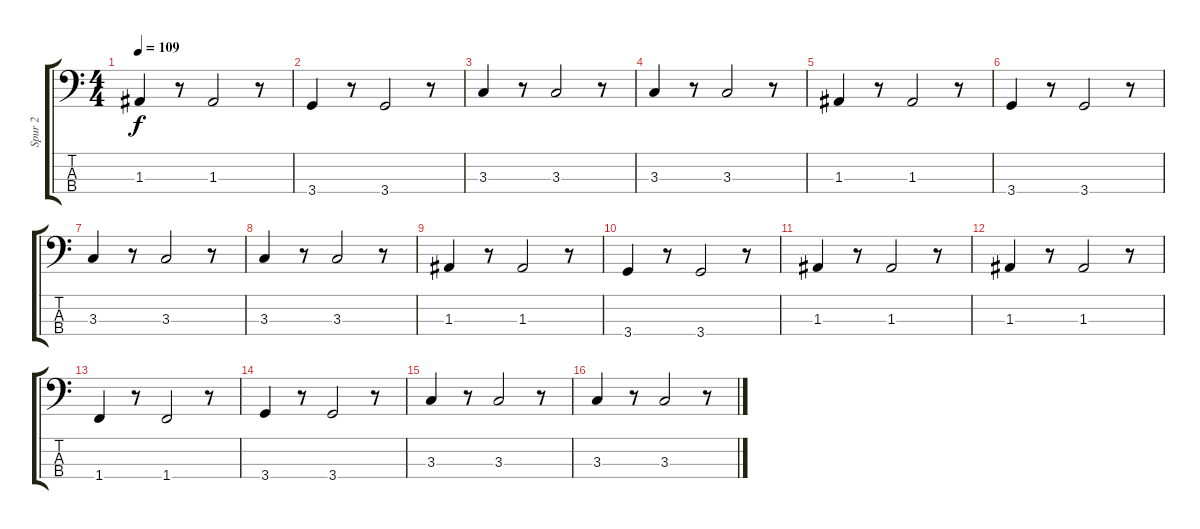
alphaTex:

\track ("Spur 2" "Spur 2") {instrument synthbass1}
\staff {score tabs}
\tuning (G2 D2 A1 E1) {hide}
\ts (4 4)
\tempo 109
\clef f4
\ks c
1.3.4{dy f} r.8 1.3.2 r.8 |
3.4.4 r.8 3.4.2 r.8 |
3.3.4 r.8 3.3.2 r.8 |
3.3.4 r.8 3.3.2 r.8 |
1.3.4 r.8 1.3.2 r.8 |
3.4.4 r.8 3.4.2 r.8 |
3.3.4 r.8 3.3.2 r.8 |
3.3.4 r.8 3.3.2 r.8 |
1.3.4 r.8 1.3.2 r.8 |
3.4.4 r.8 3.4.2 r.8 |
1.3.4 r.8 1.3.2 r.8 |
1.3.4 r.8 1.3.2 r.8 |
1.4.4 r.8 1.4.2 r.8 |
3.4.4 r.8 3.4.2 r.8 |
3.3.4 r.8 3.3.2 r.8 |
3.3.4 r.8 3.3.2 r.8
